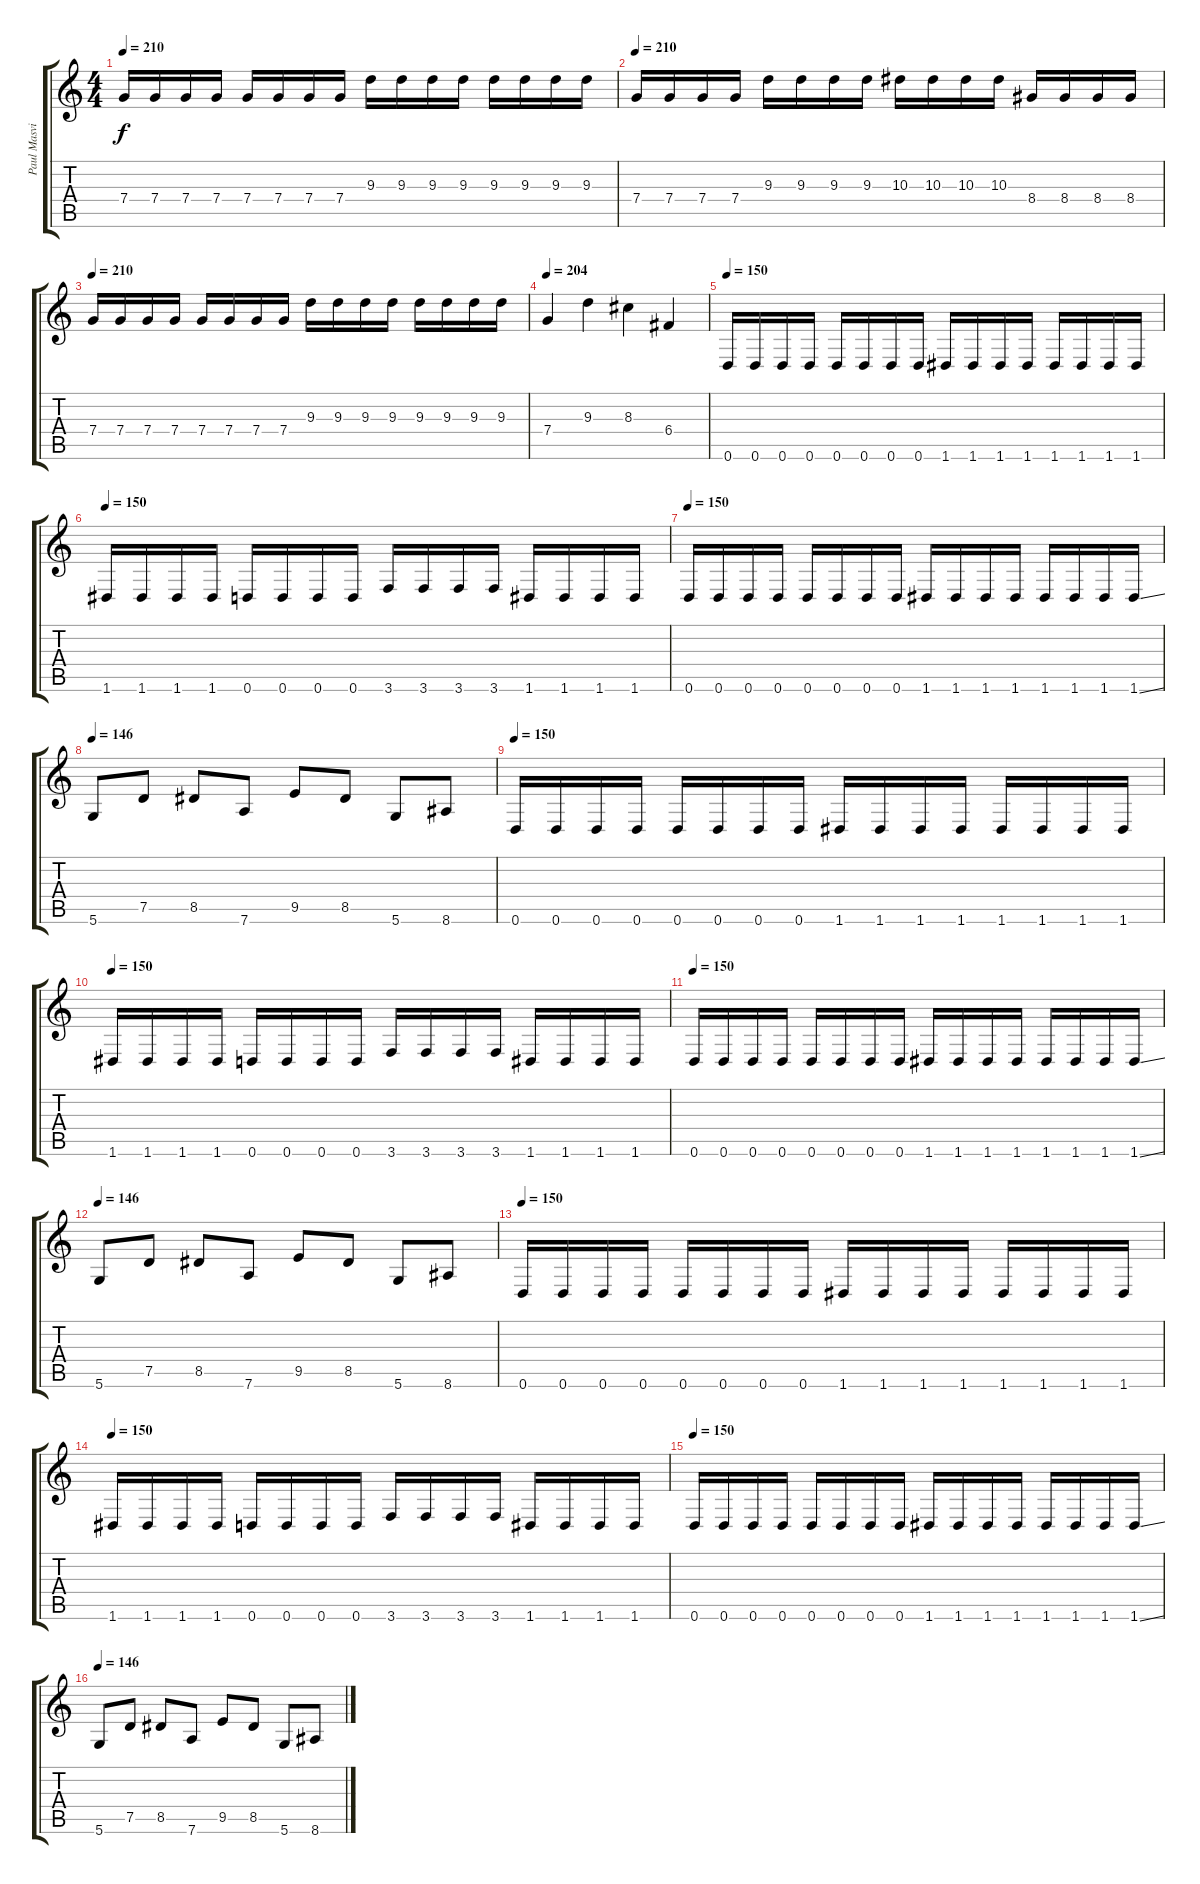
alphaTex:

\track ("Paul Masvidal" "Paul Masvi") {instrument distortionguitar}
\staff {score tabs}
\tuning (D4 A3 F3 C3 G2 D2) {hide}
\ts (4 4)
\tempo 210
\clef g2
\ks c
7.4.16{dy f} 7.4.16 7.4.16 7.4.16 7.4.16 7.4.16 7.4.16 7.4.16 9.3.16 9.3.16 9.3.16 9.3.16 9.3.16 9.3.16 9.3.16 9.3.16 |
\tempo 210
7.4.16 7.4.16 7.4.16 7.4.16 9.3.16 9.3.16 9.3.16 9.3.16 10.3.16 10.3.16 10.3.16 10.3.16 8.4.16 8.4.16 8.4.16 8.4.16 |
\tempo 210
7.4.16 7.4.16 7.4.16 7.4.16 7.4.16 7.4.16 7.4.16 7.4.16 9.3.16 9.3.16 9.3.16 9.3.16 9.3.16 9.3.16 9.3.16 9.3.16 |
\tempo 204
7.4.4 9.3.4 8.3.4 6.4.4 |
\tempo 150
0.6.16 0.6.16 0.6.16 0.6.16 0.6.16 0.6.16 0.6.16 0.6.16 1.6.16 1.6.16 1.6.16 1.6.16 1.6.16 1.6.16 1.6.16 1.6.16 |
\tempo 150
1.6.16 1.6.16 1.6.16 1.6.16 0.6.16 0.6.16 0.6.16 0.6.16 3.6.16 3.6.16 3.6.16 3.6.16 1.6.16 1.6.16 1.6.16 1.6.16 |
\tempo 150
0.6.16 0.6.16 0.6.16 0.6.16 0.6.16 0.6.16 0.6.16 0.6.16 1.6.16 1.6.16 1.6.16 1.6.16 1.6.16 1.6.16 1.6.16 1.6{ss}.16 |
\tempo 146
5.6.8 7.5.8 8.5.8 7.6.8 9.5.8 8.5.8 5.6.8 8.6.8 |
\tempo 150
0.6.16 0.6.16 0.6.16 0.6.16 0.6.16 0.6.16 0.6.16 0.6.16 1.6.16 1.6.16 1.6.16 1.6.16 1.6.16 1.6.16 1.6.16 1.6.16 |
\tempo 150
1.6.16 1.6.16 1.6.16 1.6.16 0.6.16 0.6.16 0.6.16 0.6.16 3.6.16 3.6.16 3.6.16 3.6.16 1.6.16 1.6.16 1.6.16 1.6.16 |
\tempo 150
0.6.16 0.6.16 0.6.16 0.6.16 0.6.16 0.6.16 0.6.16 0.6.16 1.6.16 1.6.16 1.6.16 1.6.16 1.6.16 1.6.16 1.6.16 1.6{ss}.16 |
\tempo 146
5.6.8 7.5.8 8.5.8 7.6.8 9.5.8 8.5.8 5.6.8 8.6.8 |
\tempo 150
0.6.16 0.6.16 0.6.16 0.6.16 0.6.16 0.6.16 0.6.16 0.6.16 1.6.16 1.6.16 1.6.16 1.6.16 1.6.16 1.6.16 1.6.16 1.6.16 |
\tempo 150
1.6.16 1.6.16 1.6.16 1.6.16 0.6.16 0.6.16 0.6.16 0.6.16 3.6.16 3.6.16 3.6.16 3.6.16 1.6.16 1.6.16 1.6.16 1.6.16 |
\tempo 150
0.6.16 0.6.16 0.6.16 0.6.16 0.6.16 0.6.16 0.6.16 0.6.16 1.6.16 1.6.16 1.6.16 1.6.16 1.6.16 1.6.16 1.6.16 1.6{ss}.16 |
\tempo 146
5.6.8 7.5.8 8.5.8 7.6.8 9.5.8 8.5.8 5.6.8 8.6.8
